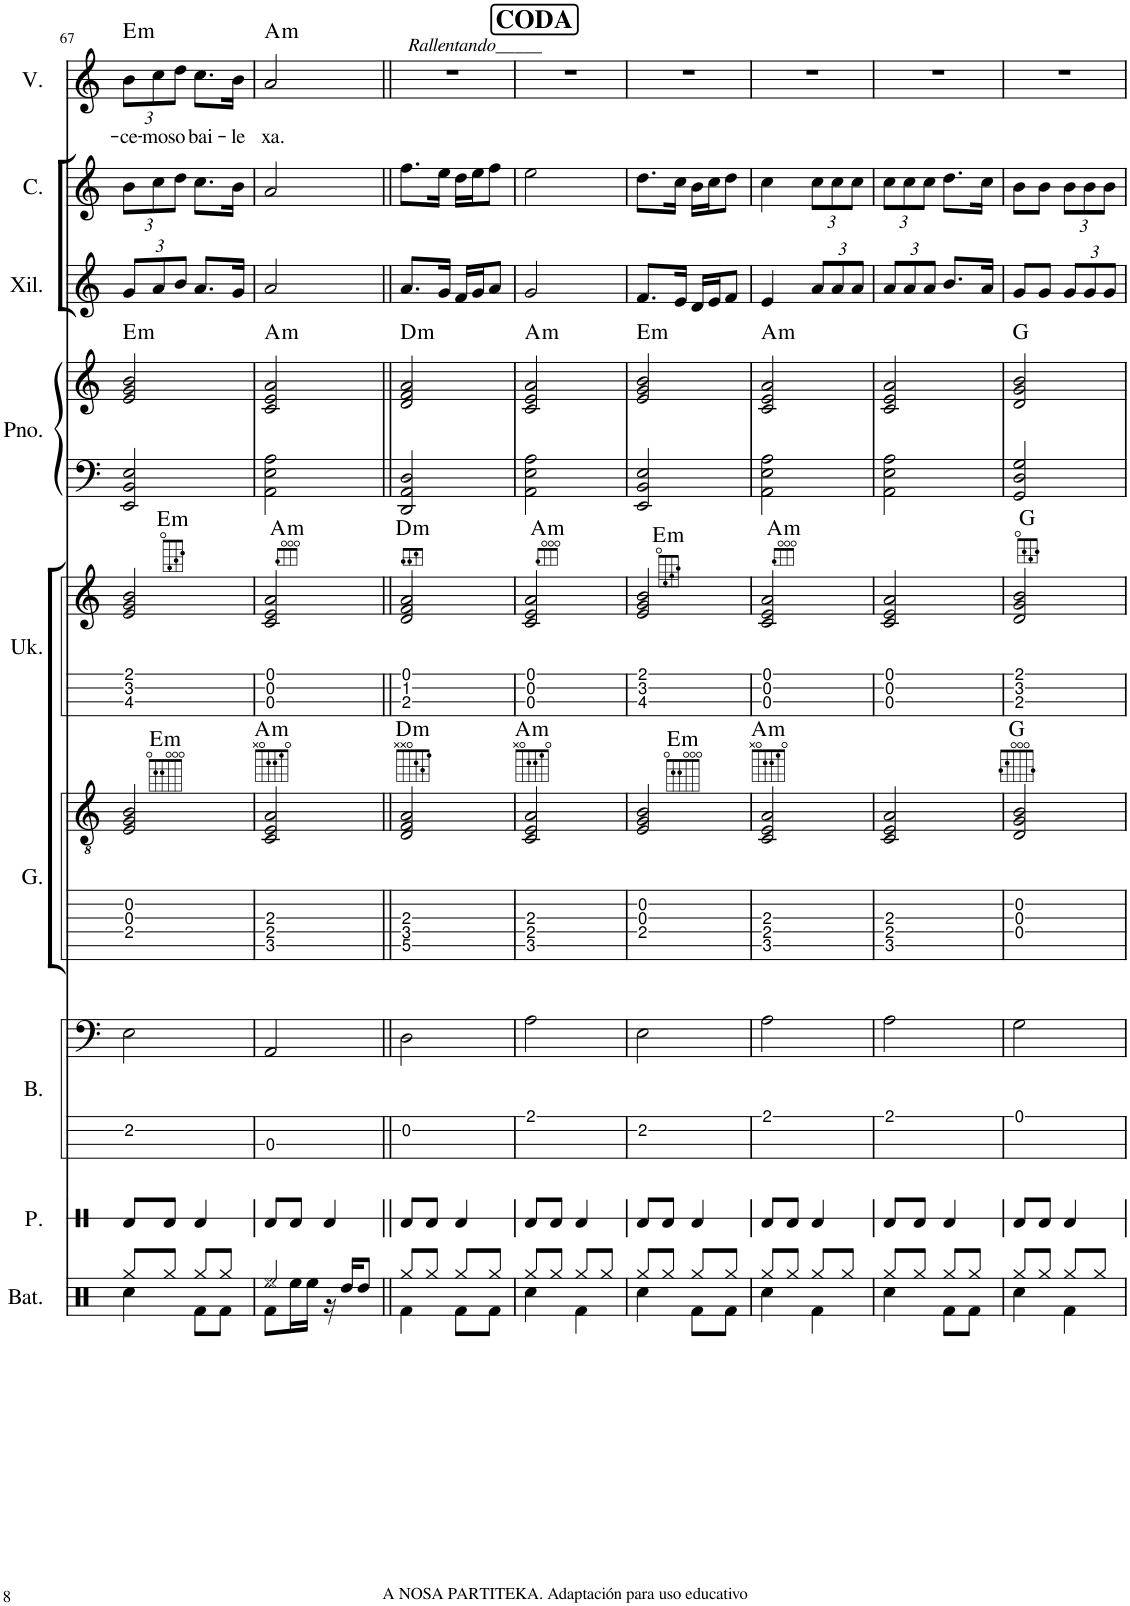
**kern	**kern	**kern	**kern	**kern	**kern	**harte	**kern	**kern	**harte	**kern	**kern	**harte	**kern	**kern	**kern	**text	**harte
*part13	*part12	*part11	*part10	*part9	*part8	*part8	*part7	*part6	*part6	*part5	*part4	*part4	*part3	*part2	*part1	*part1	*part1
*staff13	*staff12	*staff11	*staff10	*staff9	*staff8	*	*staff7	*staff6	*	*staff5	*staff4	*	*staff3	*staff2	*staff1	*staff1	*
*I"Batería	*I"Pandeiro	*I"Baixo	*I"Baixo	*I"Guitarra	*I"Guitarra	*	*I"Ukelele	*I"Ukelele	*	*I"Piano	*I"Piano	*	*I"Xilófono	*I"Carillón	*I"Voz	*	*
*I'Bat.	*I'P.	*I'B.	*I'B.	*I'G.	*I'G.	*	*I'Uk.	*I'Uk.	*	*I'Pno.	*I'Pno.	*	*I'Xil.	*I'C.	*I'V.	*	*
!!LO:PB:g=z
*clefX	*clefX	*	*clefF4	*	*clefGv2	*	*	*clefG2	*	*clefF4	*clefG2	*	*clefG2	*clefG2	*clefG2	*	*
*	*	*Trd7c12	*Trd7c12	*	*	*	*	*	*	*	*	*	*Trd-7c-12	*Trd-14c-24	*	*	*
*k[]	*k[]	*k[]	*k[]	*k[]	*k[]	*	*k[]	*k[]	*	*k[]	*k[]	*	*k[]	*k[]	*k[]	*	*
*M2/4	*M2/4	*M2/4	*M2/4	*M2/4	*M2/4	*	*M2/4	*M2/4	*	*M2/4	*M2/4	*	*M2/4	*M2/4	*M2/4	*	*
=67	=67	=67	=67	=67	=67	=67	=67	=67	=67	=67	=67	=67	=67	=67	=67	=67	=67
*^	*	*	*	*	*	*	*	*	*	*	*	*	*	*	*	*	*
*	*	*	*	*	*	*	*	*	*	*	*	*	*	*Xbrackettup	*Xbrackettup	*Xbrackettup	*	*
!	!	!	!	!	!	!	!LO:H:kt=m	!	!	!LO:H:kt=m	!	!	!LO:H:kt=m	!	!	!	!LO:LY:b	!LO:H:kt=m
8Rgg/L	4Rcc\	8Rd/L	2E	2E\	2E 2G 2B	2E/ 2G/ 2B/	E:min	2e 2g 2b	2e/ 2g/ 2b/	E:min	2EE/ 2BB/ 2E/	2e/ 2g/ 2b/	E:min	12g/L	12b\L	12b\L	-ce-	E:min
!	!	!	!	!	!	!	!	!	!	!	!	!	!	!	!	!	!LO:LY:b	!
.	.	.	.	.	.	.	.	.	.	.	.	.	.	12a/	12cc\	12cc\	-mos	.
8Rgg/J	.	8Rd/J	.	.	.	.	.	.	.	.	.	.	.	.	.	.	.	.
!	!	!	!	!	!	!	!	!	!	!	!	!	!	!	!	!	!LO:LY:b	!
.	.	.	.	.	.	.	.	.	.	.	.	.	.	12b/J	12dd\J	12dd\J	o	.
!	!	!	!	!	!	!	!	!	!	!	!	!	!	!	!	!	!LO:LY:b	!
8Rgg/L	8Rf\L	4Rd/	.	.	.	.	.	.	.	.	.	.	.	8.a/L	8.cc\L	8.cc\L	bai-	.
8Rgg/J	8Rf\J	.	.	.	.	.	.	.	.	.	.	.	.	.	.	.	.	.
!	!	!	!	!	!	!	!	!	!	!	!	!	!	!	!	!	!LO:LY:b	!
.	.	.	.	.	.	.	.	.	.	.	.	.	.	16g/Jk	16b\Jk	16b\Jk	-le	.
=68	=68	=68	=68	=68	=68	=68	=68	=68	=68	=68	=68	=68	=68	=68	=68	=68	=68	=68
!	!	!	!	!	!	!	!LO:H:kt=m	!	!	!LO:H:kt=m	!	!	!LO:H:kt=m	!	!	!	!LO:LY:b	!LO:H:kt=m
2Ree/	8Rf\L	8Rd/L	2AA	2AA/	2C 2E 2A	2C/ 2E/ 2A/	A:min	2c 2e 2a	2c/ 2e/ 2a/	A:min	2AA\ 2E\ 2A\	2c/ 2e/ 2a/	A:min	2a/	2a/	2a/	xa.	A:min
.	16Ree\L	8Rd/J	.	.	.	.	.	.	.	.	.	.	.	.	.	.	.	.
.	16Ree\JJ	.	.	.	.	.	.	.	.	.	.	.	.	.	.	.	.	.
.	16r	4Rd/	.	.	.	.	.	.	.	.	.	.	.	.	.	.	.	.
.	16Rdd/KL	.	.	.	.	.	.	.	.	.	.	.	.	.	.	.	.	.
.	8Rdd/J	.	.	.	.	.	.	.	.	.	.	.	.	.	.	.	.	.
=69||	=69||	=69||	=69||	=69||	=69||	=69||	=69||	=69||	=69||	=69||	=69||	=69||	=69||	=69||	=69||	=69||	=69||	=69||
!!LO:REH:place=s1:a:B:cj:fs=14:t=CODA
!	!	!	!	!	!	!	!	!	!	!	!	!	!	!	!	!LO:TX:a:i:t=Rallentando_	!	!
!	!	!	!	!	!	!	!LO:H:kt=m	!	!	!LO:H:kt=m	!	!	!LO:H:kt=m	!	!	!LO:TX:a:t=____	!	!
8Rgg/L	4Rf\	8Rd/L	2D	2D\	2D 2F 2A	2D/ 2F/ 2A/	D:min	2d 2f 2a	2d/ 2f/ 2a/	D:min	2DD/ 2AA/ 2D/	2d/ 2f/ 2a/	D:min	8.a/L	8.ff\L	2r	.	.
8Rgg/J	.	8Rd/J	.	.	.	.	.	.	.	.	.	.	.	.	.	.	.	.
.	.	.	.	.	.	.	.	.	.	.	.	.	.	16g/Jk	16ee\Jk	.	.	.
8Rgg/L	8Rf\L	4Rd/	.	.	.	.	.	.	.	.	.	.	.	16f/LL	16dd\LL	.	.	.
.	.	.	.	.	.	.	.	.	.	.	.	.	.	16g/J	16ee\J	.	.	.
8Rgg/J	8Rf\J	.	.	.	.	.	.	.	.	.	.	.	.	8a/J	8ff\J	.	.	.
=70	=70	=70	=70	=70	=70	=70	=70	=70	=70	=70	=70	=70	=70	=70	=70	=70	=70	=70
!	!	!	!	!	!	!	!LO:H:kt=m	!	!	!LO:H:kt=m	!	!	!LO:H:kt=m	!	!	!	!	!
8Rgg/L	4Rcc\	8Rd/L	2A	2A\	2C 2E 2A	2C/ 2E/ 2A/	A:min	2c 2e 2a	2c/ 2e/ 2a/	A:min	2AA\ 2E\ 2A\	2c/ 2e/ 2a/	A:min	2g/	2ee\	2r	.	.
8Rgg/J	.	8Rd/J	.	.	.	.	.	.	.	.	.	.	.	.	.	.	.	.
8Rgg/L	4Rf\	4Rd/	.	.	.	.	.	.	.	.	.	.	.	.	.	.	.	.
8Rgg/J	.	.	.	.	.	.	.	.	.	.	.	.	.	.	.	.	.	.
=71	=71	=71	=71	=71	=71	=71	=71	=71	=71	=71	=71	=71	=71	=71	=71	=71	=71	=71
!	!	!	!	!	!	!	!LO:H:kt=m	!	!	!LO:H:kt=m	!	!	!LO:H:kt=m	!	!	!	!	!
8Rgg/L	4Rcc\	8Rd/L	2E	2E\	2E 2G 2B	2E/ 2G/ 2B/	E:min	2e 2g 2b	2e/ 2g/ 2b/	E:min	2EE/ 2BB/ 2E/	2e/ 2g/ 2b/	E:min	8.f/L	8.dd\L	2r	.	.
8Rgg/J	.	8Rd/J	.	.	.	.	.	.	.	.	.	.	.	.	.	.	.	.
.	.	.	.	.	.	.	.	.	.	.	.	.	.	16e/Jk	16cc\Jk	.	.	.
8Rgg/L	8Rf\L	4Rd/	.	.	.	.	.	.	.	.	.	.	.	16d/LL	16b\LL	.	.	.
.	.	.	.	.	.	.	.	.	.	.	.	.	.	16e/J	16cc\J	.	.	.
8Rgg/J	8Rf\J	.	.	.	.	.	.	.	.	.	.	.	.	8f/J	8dd\J	.	.	.
=72	=72	=72	=72	=72	=72	=72	=72	=72	=72	=72	=72	=72	=72	=72	=72	=72	=72	=72
!	!	!	!	!	!	!	!LO:H:kt=m	!	!	!LO:H:kt=m	!	!	!LO:H:kt=m	!	!	!	!	!
8Rgg/L	4Rcc\	8Rd/L	2A	2A\	2C 2E 2A	2C/ 2E/ 2A/	A:min	2c 2e 2a	2c/ 2e/ 2a/	A:min	2AA\ 2E\ 2A\	2c/ 2e/ 2a/	A:min	4e/	4cc\	2r	.	.
8Rgg/J	.	8Rd/J	.	.	.	.	.	.	.	.	.	.	.	.	.	.	.	.
8Rgg/L	4Rf\	4Rd/	.	.	.	.	.	.	.	.	.	.	.	12a/L	12cc\L	.	.	.
.	.	.	.	.	.	.	.	.	.	.	.	.	.	12a/	12cc\	.	.	.
8Rgg/J	.	.	.	.	.	.	.	.	.	.	.	.	.	.	.	.	.	.
.	.	.	.	.	.	.	.	.	.	.	.	.	.	12a/J	12cc\J	.	.	.
=73	=73	=73	=73	=73	=73	=73	=73	=73	=73	=73	=73	=73	=73	=73	=73	=73	=73	=73
8Rgg/L	4Rcc\	8Rd/L	2A	2A\	2C 2E 2A	2C/ 2E/ 2A/	.	2c 2e 2a	2c/ 2e/ 2a/	.	2AA\ 2E\ 2A\	2c/ 2e/ 2a/	.	12a/L	12cc\L	2r	.	.
.	.	.	.	.	.	.	.	.	.	.	.	.	.	12a/	12cc\	.	.	.
8Rgg/J	.	8Rd/J	.	.	.	.	.	.	.	.	.	.	.	.	.	.	.	.
.	.	.	.	.	.	.	.	.	.	.	.	.	.	12a/J	12cc\J	.	.	.
8Rgg/L	8Rf\L	4Rd/	.	.	.	.	.	.	.	.	.	.	.	8.b/L	8.dd\L	.	.	.
8Rgg/J	8Rf\J	.	.	.	.	.	.	.	.	.	.	.	.	.	.	.	.	.
.	.	.	.	.	.	.	.	.	.	.	.	.	.	16a/Jk	16cc\Jk	.	.	.
=74	=74	=74	=74	=74	=74	=74	=74	=74	=74	=74	=74	=74	=74	=74	=74	=74	=74	=74
8Rgg/L	4Rcc\	8Rd/L	2G	2G\	2D 2G 2B	2D/ 2G/ 2B/	G:maj	2d 2g 2b	2d/ 2g/ 2b/	G:maj	2GG/ 2D/ 2G/	2d/ 2g/ 2b/	G:maj	8g/L	8b\L	2r	.	.
8Rgg/J	.	8Rd/J	.	.	.	.	.	.	.	.	.	.	.	8g/J	8b\J	.	.	.
8Rgg/L	4Rf\	4Rd/	.	.	.	.	.	.	.	.	.	.	.	12g/L	12b\L	.	.	.
.	.	.	.	.	.	.	.	.	.	.	.	.	.	12g/	12b\	.	.	.
8Rgg/J	.	.	.	.	.	.	.	.	.	.	.	.	.	.	.	.	.	.
.	.	.	.	.	.	.	.	.	.	.	.	.	.	12g/J	12b\J	.	.	.
*v	*v	*	*	*	*	*	*	*	*	*	*	*	*	*	*	*	*	*
=	=	=	=	=	=	=	=	=	=	=	=	=	=	=	=	=	=
*-	*-	*-	*-	*-	*-	*-	*-	*-	*-	*-	*-	*-	*-	*-	*-	*-	*-
